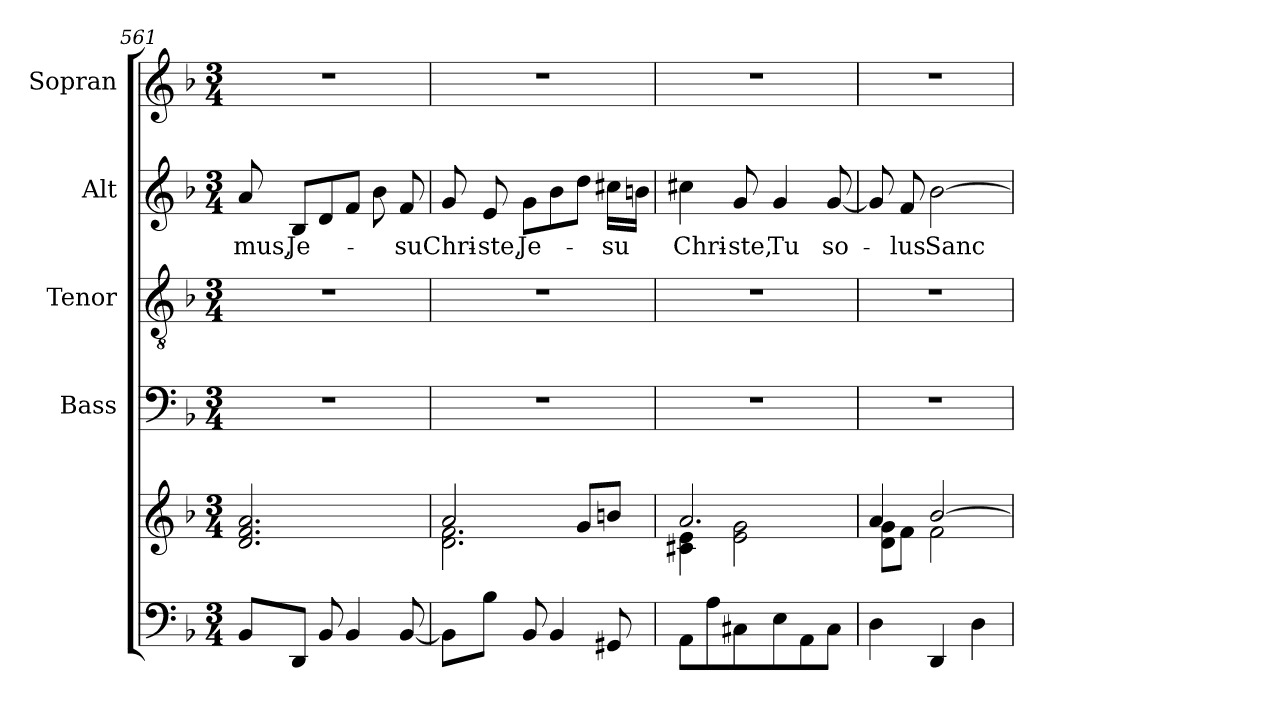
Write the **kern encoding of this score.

**kern	**kern	**kern	**kern	**kern	**text	**kern
*part5	*part5	*part4	*part3	*part2	*part2	*part1
*staff6	*staff5	*staff4	*staff3	*staff2	*staff2	*staff1
*	*	*I"Bass	*I"Tenor	*I"Alt	*	*I"Sopran
*	*	*I'B.	*I'T.	*I'A.	*	*I'S.
*clefF4	*clefG2	*clefF4	*clefGv2	*clefG2	*	*clefG2
*k[b-]	*k[b-]	*k[b-]	*k[b-]	*k[b-]	*	*k[b-]
*F:	*F:	*F:	*F:	*F:	*	*F:
*M3/4	*M3/4	*M3/4	*M3/4	*M3/4	*	*M3/4
=561	=561	=561	=561	=561	=561	=561
!	!	!	!	!	!LO:LY:b	!
8BB-/L	2.d/ 2.f/ 2.a/	2.r	2.r	8a/	-mus,	2.r
!	!	!	!	!	!LO:LY:b	!
8DD/J	.	.	.	8B-/L	Je-	.
8BB-/	.	.	.	8d/	.	.
4BB-/	.	.	.	8f/J	.	.
.	.	.	.	8b-\	.	.
!	!	!	!	!	!LO:LY:b	!
[8BB-/	.	.	.	8f/	-su	.
=562	=562	=562	=562	=562	=562	=562
*	*^	*	*	*	*	*
!	!	!	!	!	!	!LO:LY:b	!
8BB-\L]	2a/	2.d\ 2.f\	2.r	2.r	8g/	Chri-	2.r
!	!	!	!	!	!	!LO:LY:b	!
8B-\J	.	.	.	.	8e/	-ste,	.
!	!	!	!	!	!	!LO:LY:b	!
8BB-/	.	.	.	.	8g\L	Je-	.
4BB-/	.	.	.	.	8b-\	.	.
.	8g/L	.	.	.	8dd\J	.	.
!	!	!	!	!	!	!LO:LY:b	!
8GG#X/	8bn/J	.	.	.	16cc#X\LL	-su	.
.	.	.	.	.	16bn\JJ	.	.
=563	=563	=563	=563	=563	=563	=563	=563
!	!	!	!	!	!	!LO:LY:b	!
8AA\L	2.a/	4c#X\ 4e\	2.r	2.r	4cc#X\	Chri-	2.r
8A\	.	.	.	.	.	.	.
!	!	!	!	!	!	!LO:LY:b	!
8C#X\	.	2e\ 2g\	.	.	8g/	-ste,	.
!	!	!	!	!	!	!LO:LY:b	!
8E\	.	.	.	.	4g/	Tu	.
8AA\	.	.	.	.	.	.	.
!	!	!	!	!	!	!LO:LY:b	!
8C#\J	.	.	.	.	[8g/	so-	.
=564	=564	=564	=564	=564	=564	=564	=564
4D\	4a/	8d\ 8g\L	2.r	2.r	8g/]	.	2.r
!	!	!	!	!	!	!LO:LY:b	!
.	.	8f\J	.	.	8f/	-lus	.
!	!	!	!	!	!	!LO:LY:b	!
4DD/	[>2b-/	2f\	.	.	[2b-\	Sanc-	.
4D\	.	.	.	.	.	.	.
*	*v	*v	*	*	*	*	*
=	=	=	=	=	=	=
*-	*-	*-	*-	*-	*-	*-
